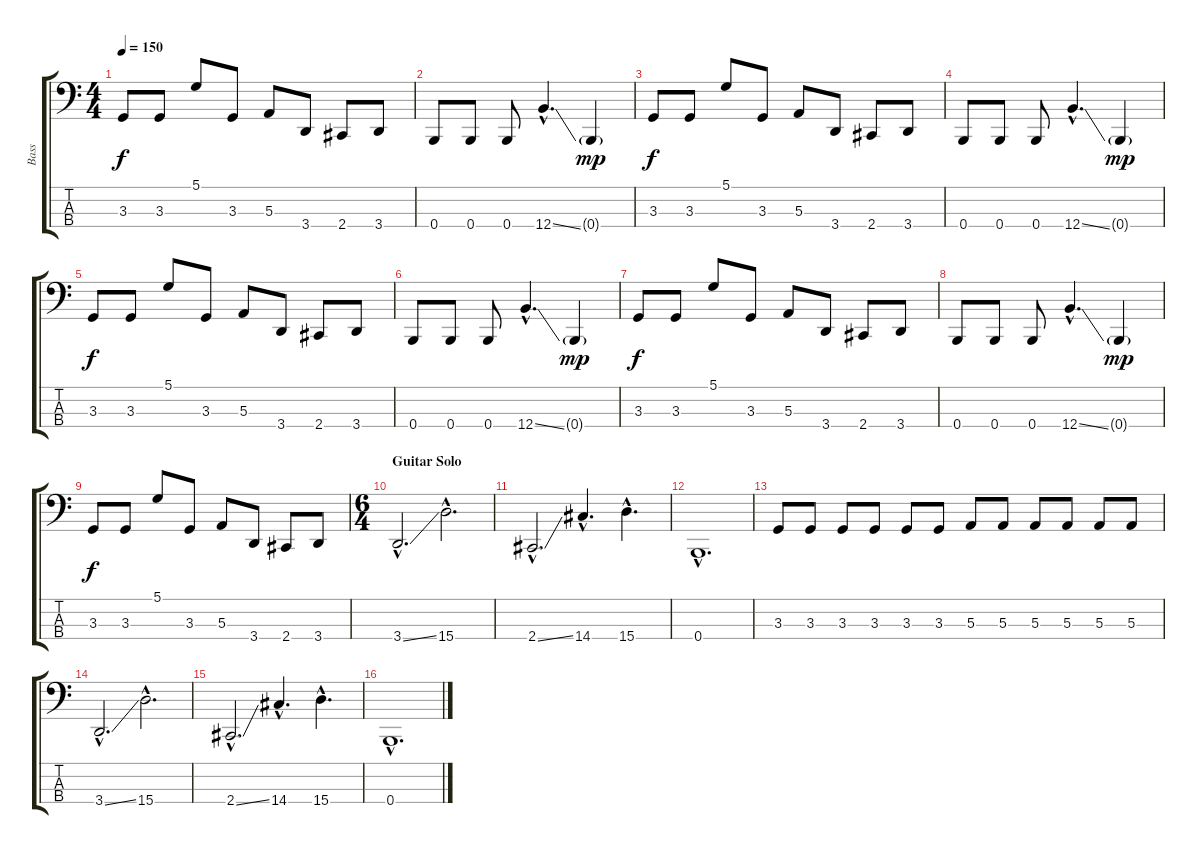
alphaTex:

\track ("Bass" "Bass") {instrument electricbassfinger}
\staff {score tabs}
\tuning (D2 A1 E1 B0) {hide}
\ts (4 4)
\tempo 150
\clef f4
\ks c
3.3.8{dy f} 3.3.8 5.1.8 3.3.8 5.3.8 3.4.8 2.4.8 3.4.8 |
0.4.8 0.4.8 0.4.8 12.4{ss hac}.4{d} 0.4{g}.4{dy mp} |
3.3.8{dy f} 3.3.8 5.1.8 3.3.8 5.3.8 3.4.8 2.4.8 3.4.8 |
0.4.8 0.4.8 0.4.8 12.4{ss hac}.4{d} 0.4{g}.4{dy mp} |
3.3.8{dy f} 3.3.8 5.1.8 3.3.8 5.3.8 3.4.8 2.4.8 3.4.8 |
0.4.8 0.4.8 0.4.8 12.4{ss hac}.4{d} 0.4{g}.4{dy mp} |
3.3.8{dy f} 3.3.8 5.1.8 3.3.8 5.3.8 3.4.8 2.4.8 3.4.8 |
0.4.8 0.4.8 0.4.8 12.4{ss hac}.4{d} 0.4{g}.4{dy mp} |
3.3.8{dy f} 3.3.8 5.1.8 3.3.8 5.3.8 3.4.8 2.4.8 3.4.8 |
\ts (6 4)
\section ("" "Guitar Solo")
3.4{ss hac}.2{d} 15.4{hac}.2{d} |
2.4{ss hac}.2{d} 14.4{hac}.4{d} 15.4{hac}.4{d} |
0.4{hac}.1{d} |
3.3.8 3.3.8 3.3.8 3.3.8 3.3.8 3.3.8 5.3.8 5.3.8 5.3.8 5.3.8 5.3.8 5.3.8 |
3.4{ss hac}.2{d} 15.4{hac}.2{d} |
2.4{ss hac}.2{d} 14.4{hac}.4{d} 15.4{hac}.4{d} |
0.4{hac}.1{d}
